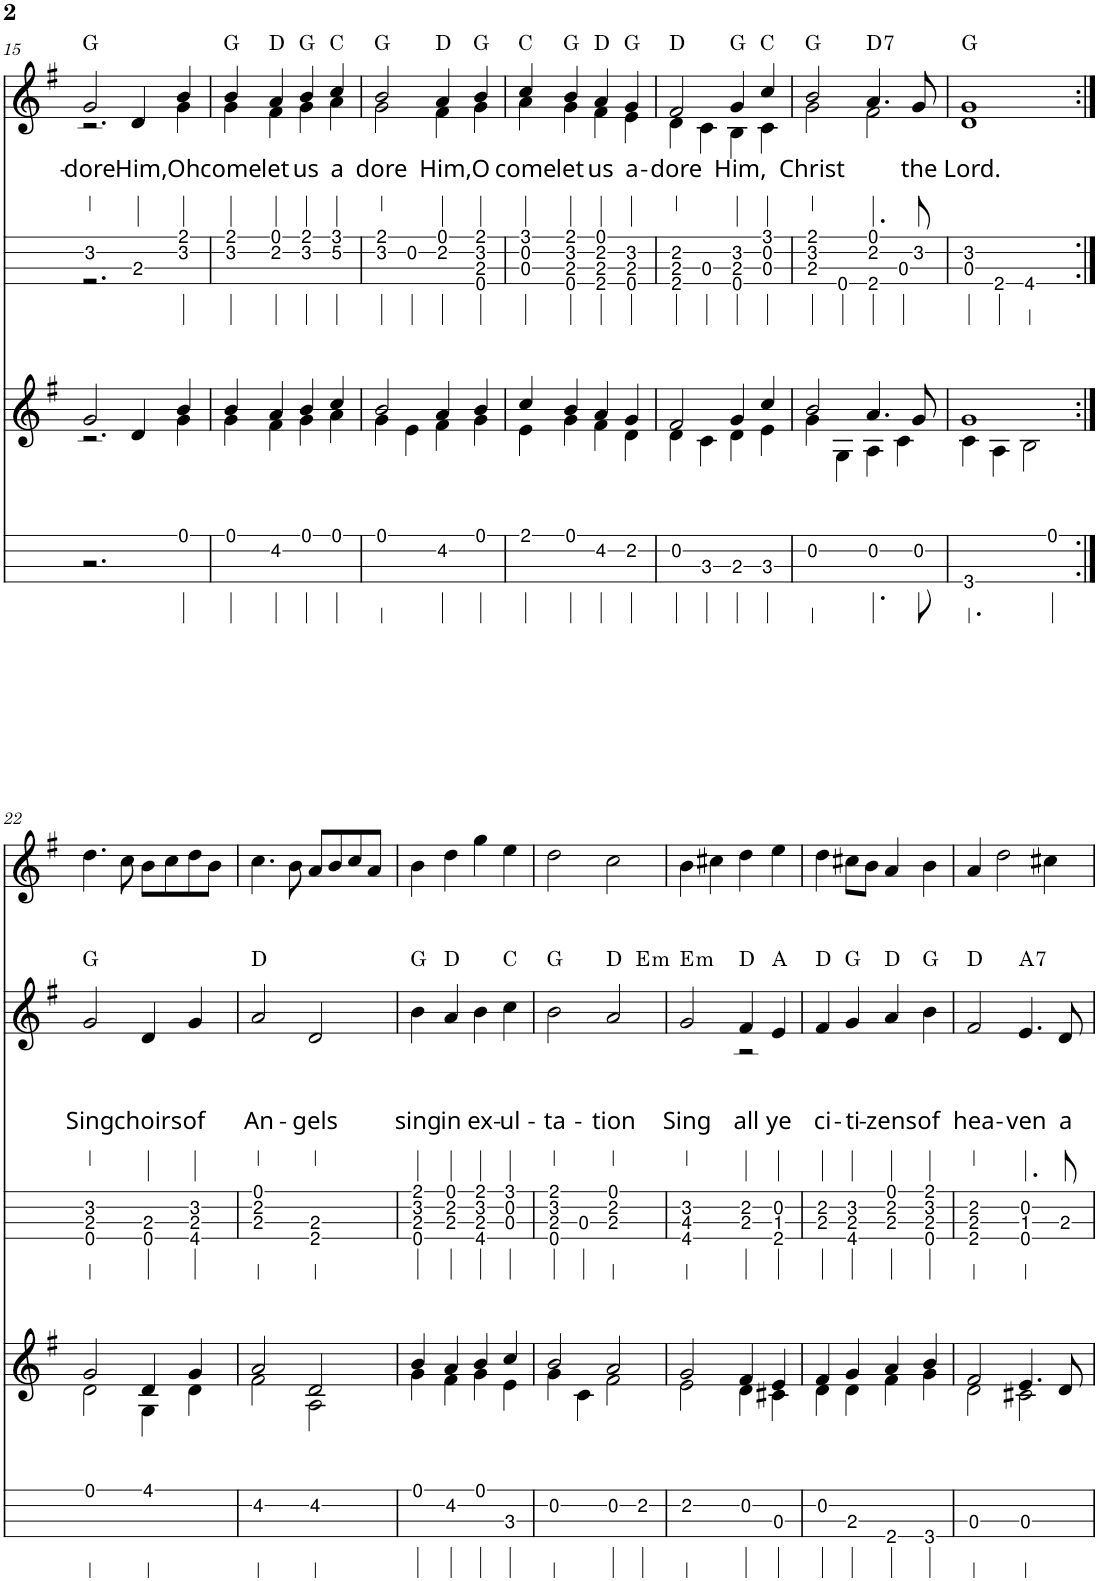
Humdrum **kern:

**kern	**kern	**kern	**kern	**text	**text	**text	**harte	**kern
*part5	*part4	*part3	*part2	*part2	*part2	*part2	*part2	*part1
*staff5	*staff4	*staff3	*staff2	*staff2	*staff2	*staff2	*	*staff1
*I"P5	*I"Dulcimer	*I"P3	*I"P2	*	*	*	*	*I"P1
!!LO:PB:g=z
*	*clefG2	*	*clefG2	*	*	*	*	*clefG2
*k[f#]	*k[f#]	*k[f#]	*k[f#]	*	*	*	*	*k[f#]
*G:	*G:	*G:	*G:	*	*	*	*	*G:
*M4/4	*M4/4	*M4/4	*M4/4	*	*	*	*	*M4/4
=15	=15	=15	=15	=15	=15	=15	=15	=15
*	*^	*^	*	*	*	*	*	*
!	!	!	!	!	!	!LO:LY:b	!	!	!	!
*	*	*	*	*	*^	*	*	*	*	*
2.r	2g/	2.r	2g/	2.r	2g/	2.r	-dore	.	.	G:maj	1r
!	!	!	!	!	!	!	!LO:LY:b	!	!	!	!
.	4d/	.	4d/	.	4d/	.	Him,	.	.	.	.
!	!	!	!	!	!	!	!LO:LY:b	!	!	!	!
4GG\	4b/	4g\	4b/	4g\	4b/	4g\	Oh	.	.	.	.
=16	=16	=16	=16	=16	=16	=16	=16	=16	=16	=16	=16
!	!	!	!	!	!	!	!LO:LY:b	!	!	!	!
4GG\	4b/	4g\	4b/	4g\	4b/	4g\	come	.	.	G:maj	1r
!	!	!	!	!	!	!	!LO:LY:b	!	!	!	!
4FF#\	4a/	4f#\	4a/	4f#\	4a/	4f#\	let	.	.	D:maj	.
!	!	!	!	!	!	!	!LO:LY:b	!	!	!	!
4GG\	4b/	4g\	4b/	4g\	4b/	4g\	us	.	.	G:maj	.
!	!	!	!	!	!	!	!LO:LY:b	!	!	!	!
4GG\	4cc/	4a\	4cc/	4a\	4cc/	4a\	a	.	.	C:maj	.
=17	=17	=17	=17	=17	=17	=17	=17	=17	=17	=17	=17
!	!	!	!	!	!	!	!LO:LY:b	!	!	!	!
2GG\	2b/	4g\	2b/	4g\	2b/	2g\	dore	.	.	G:maj	1r
.	.	4e\	.	4e\	.	.	.	.	.	.	.
!	!	!	!	!	!	!	!LO:LY:b	!	!	!	!
4FF#\	4a/	4f#\	4a/	4f#\	4a/	4f#\	Him,	.	.	D:maj	.
!	!	!	!	!	!	!	!LO:LY:b	!	!	!	!
4GG\	4b/	4g\	4b/	4G\ 4d\ 4g\	4b/	4g\	O	.	.	G:maj	.
=18	=18	=18	=18	=18	=18	=18	=18	=18	=18	=18	=18
!	!	!	!	!	!	!	!LO:LY:b	!	!	!	!
4AA\	4cc/	4e\	4cc/	4c\ 4e\	4cc/	4a\	come	.	.	C:maj	1r
!	!	!	!	!	!	!	!LO:LY:b	!	!	!	!
4GG\	4b/	4g\	4b/	4G\ 4d\ 4g\	4b/	4g\	let	.	.	G:maj	.
!	!	!	!	!	!	!	!LO:LY:b	!	!	!	!
4FF#\	4a/	4f#\	4a/	4A\ 4d\ 4f#\	4a/	4f#\	us	.	.	D:maj	.
!	!	!	!	!	!	!	!LO:LY:b	!	!	!	!
4EE\	4g/	4d\	4g/	4G\ 4d\	4g/	4e\	a-	.	.	G:maj	.
=19	=19	=19	=19	=19	=19	=19	=19	=19	=19	=19	=19
!	!	!	!	!	!	!	!LO:LY:b	!	!	!	!
4DD\	2f#/	4d\	2f#/	4A\ 4d\	2f#/	4d\	-dore	.	.	D:maj	1r
4CC\	.	4c\	.	4c\	.	4c\	.	.	.	.	.
!	!	!	!	!	!	!	!LO:LY:b	!	!	!	!
4BBB\	4g/	4d\	4g/	4G\ 4d\	4g/	4B\	Him,	.	.	G:maj	.
4CC\	4cc/	4e\	4cc/	4c\ 4e\	4cc/	4c\	.	.	.	C:maj	.
=20	=20	=20	=20	=20	=20	=20	=20	=20	=20	=20	=20
!	!	!	!	!	!	!	!LO:LY:b	!	!	!	!
2DD\	2b/	4g\	2b/	4d\ 4g\	2b/	2g\	Christ	.	.	G:maj	1r
.	.	4G\	.	4G\	.	.	.	.	.	.	.
!	!	!	!	!	!	!	!	!	!	!LO:H:kt=7	!
4.DD\	4.a/	4A\	4.a/	4A\ 4f#\	4.a/	2f#\	.	.	.	D:7	.
.	.	4c\	.	4c\	.	.	.	.	.	.	.
!	!	!	!	!	!	!	!LO:LY:b	!	!	!	!
8DD\	8g/	.	8g/	.	8g/	.	the	.	.	.	.
=21	=21	=21	=21	=21	=21	=21	=21	=21	=21	=21	=21
!	!	!	!	!	!	!	!LO:LY:b	!	!	!	!
2.GGG\	1g	4c\	1g	4c\	1g	1d	Lord.	.	.	G:maj	1r
.	.	4A\	.	4A\	.	.	.	.	.	.	.
.	.	2B\	.	2B\	.	.	.	.	.	.	.
4GG\	.	.	.	.	.	.	.	.	.	.	.
*	*	*	*	*	*v	*v	*	*	*	*	*
!!LO:LB:g=z
=22:|!	=22:|!	=22:|!	=22:|!	=22:|!	=22:|!	=22:|!	=22:|!	=22:|!	=22:|!	=22:|!
!	!	!	!	!	!	!	!	!LO:LY:b	!	!
2GG\	2g/	2d\	2g/	2G\ 2d\	2g/	.	.	Sing	G:maj	4.dd\
.	.	.	.	.	.	.	.	.	.	8cc\
!	!	!	!	!	!	!	!	!LO:LY:b	!	!
2BB\	4d/	4G\	4d/	4G\	4d/	.	.	choirs	.	8b\L
.	.	.	.	.	.	.	.	.	.	8cc\
!	!	!	!	!	!	!	!	!LO:LY:b	!	!
.	4g/	4d\	4g/	4B\ 4d\	4g/	.	.	of	.	8dd\
.	.	.	.	.	.	.	.	.	.	8b\J
=23	=23	=23	=23	=23	=23	=23	=23	=23	=23	=23
!	!	!	!	!	!	!	!	!LO:LY:b	!	!
2FF#\	2a/	2f#\	2a/	2d\ 2f#\	2a/	.	.	An-	D:maj	4.cc\
.	.	.	.	.	.	.	.	.	.	8b\
!	!	!	!	!	!	!	!	!LO:LY:b	!	!
2FF#\	2d/	2A\	2d/	2A\	2d/	.	.	-gels	.	8a/L
.	.	.	.	.	.	.	.	.	.	8b/
.	.	.	.	.	.	.	.	.	.	8cc/
.	.	.	.	.	.	.	.	.	.	8a/J
=24	=24	=24	=24	=24	=24	=24	=24	=24	=24	=24
!	!	!	!	!	!	!	!	!LO:LY:b	!	!
4GG\	4b/	4g\	4b/	4G\ 4d\ 4g\	4b\	.	.	sing	G:maj	4b\
!	!	!	!	!	!	!	!	!LO:LY:b	!	!
4FF#\	4a/	4f#\	4a/	4d\ 4f#\	4a/	.	.	in	D:maj	4dd\
!	!	!	!	!	!	!	!	!LO:LY:b	!	!
4GG\	4b/	4g\	4b/	4B\ 4d\ 4g\	4b\	.	.	ex-	.	4gg\
!	!	!	!	!	!	!	!	!LO:LY:b	!	!
4CC\	4cc/	4e\	4cc/	4c\ 4e\	4cc\	.	.	-ul-	C:maj	4ee\
=25	=25	=25	=25	=25	=25	=25	=25	=25	=25	=25
!	!	!	!	!	!	!	!	!LO:LY:b	!	!
*	*	*	*	*	*^	*	*	*	*	*
2DD\	2b/	4g\	2b/	4G\ 4d\ 4g\	2b\	2.ryy	.	.	-ta-	G:maj	2dd\
.	.	4c\	.	4c\	.	.	.	.	.	.	.
!	!	!	!	!	!	!	!	!	!LO:LY:b	!	!
4DD\	2a/	2f#\	2a/	2d\ 2f#\	2a/	.	.	.	-tion	D:maj	2cc\
!	!	!	!	!	!	!	!	!	!	!LO:H:kt=m	!
4EE\	.	.	.	.	.	4ryy	.	.	.	E:min	.
=26	=26	=26	=26	=26	=26	=26	=26	=26	=26	=26	=26
!	!	!	!	!	!	!	!	!	!LO:LY:b	!LO:H:kt=m	!
2EE\	2g/	2e\	2g/	2B\ 2e\	2g/	2ryy	.	.	Sing	E:min	4b\
.	.	.	.	.	.	.	.	.	.	.	4cc#X\
!	!	!	!	!	!	!	!	!	!LO:LY:b	!	!
4DD\	4f#/	4d\	4f#/	4d\	4f#/	2r	.	.	all	D:maj	4dd\
!	!	!	!	!	!	!	!	!	!LO:LY:b	!	!
4AAA\	4e/	4c#X\	4e/	4A\ 4c#\	4e/	.	.	.	ye	A:maj	4ee\
*	*	*	*	*	*v	*v	*	*	*	*	*
=27	=27	=27	=27	=27	=27	=27	=27	=27	=27	=27
!	!	!	!	!	!	!	!	!LO:LY:b	!	!
4DD\	4f#/	4d\	4f#/	4d\	4f#/	.	.	ci-	D:maj	4dd\
!	!	!	!	!	!	!	!	!LO:LY:b	!	!
4BBB\	4g/	4d\	4g/	4B\ 4d\	4g/	.	.	-ti-	G:maj	8cc#X\L
.	.	.	.	.	.	.	.	.	.	8b\J
!	!	!	!	!	!	!	!	!LO:LY:b	!	!
4FFF#\	4a/	4f#\	4a/	4d\ 4f#\	4a/	.	.	-zens	D:maj	4a/
!	!	!	!	!	!	!	!	!LO:LY:b	!	!
4GGG\	4b/	4g\	4b/	4G\ 4d\ 4g\	4b\	.	.	of	G:maj	4b\
=28	=28	=28	=28	=28	=28	=28	=28	=28	=28	=28
!	!	!	!	!	!	!	!	!LO:LY:b	!	!
2AAA\	2f#/	2d\	2f#/	2A\ 2d\	2f#/	.	.	hea-	D:maj	4a/
.	.	.	.	.	.	.	.	.	.	2dd\
!	!	!	!	!	!	!	!	!LO:LY:b	!LO:H:kt=7	!
2AAA\	4.e/	2c#X\	4.e/	2G\ 2c#\	4.e/	.	.	-ven	A:7	.
.	.	.	.	.	.	.	.	.	.	4cc#X\
!	!	!	!	!	!	!	!	!LO:LY:b	!	!
.	8d/	.	8d/	.	8d/	.	.	a	.	.
*	*v	*v	*	*	*	*	*	*	*	*
*	*	*v	*v	*	*	*	*	*	*
=	=	=	=	=	=	=	=	=
*-	*-	*-	*-	*-	*-	*-	*-	*-
